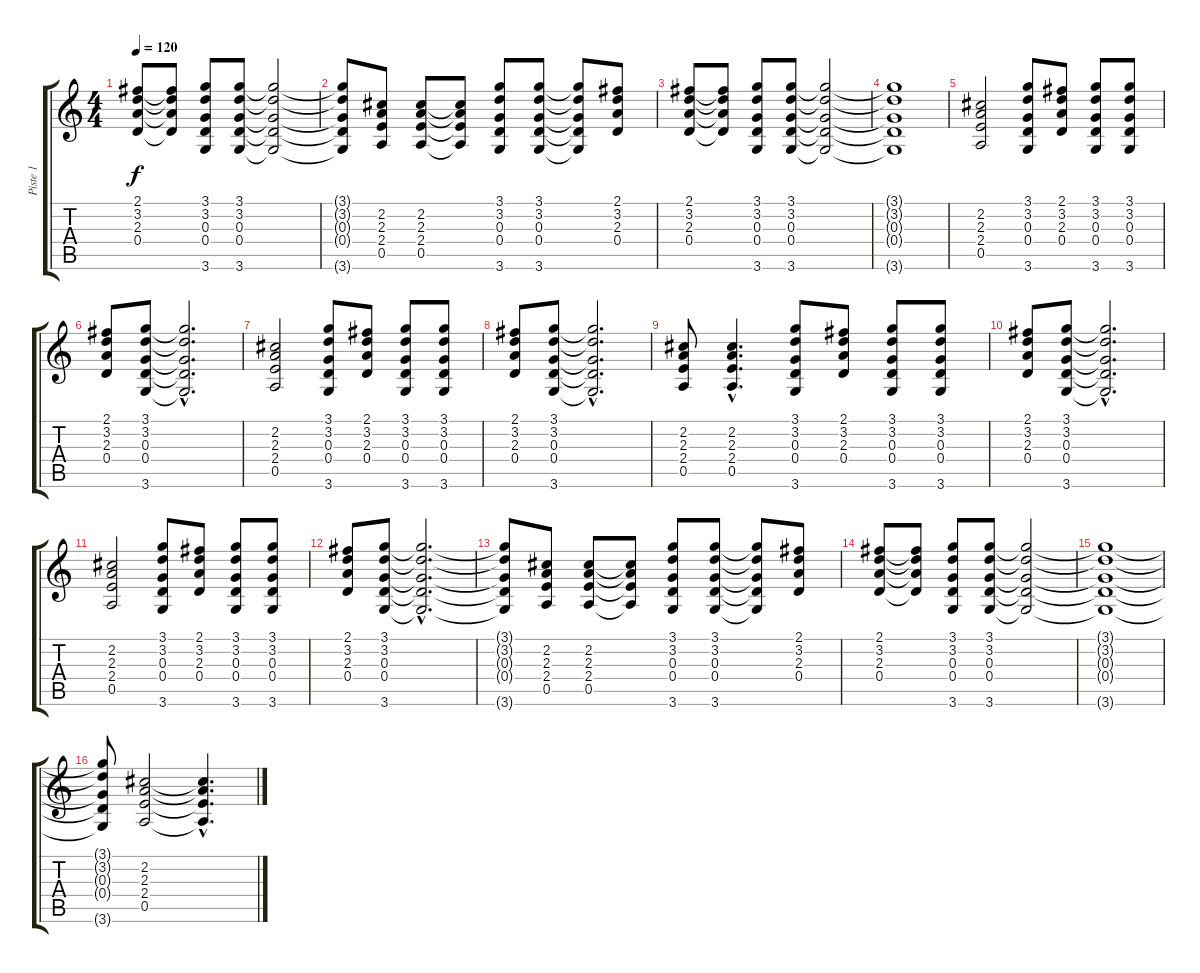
\track ("Piste 1" "Piste 1") {instrument overdrivenguitar}
\staff {score tabs}
\tuning (E4 B3 G3 D3 A2 E2) {hide}
\ts (4 4)
\tempo 120
\clef g2
\ks c
(2.1 3.2 2.3 0.4).8{dy f} (2.1{t} 3.2{t} 2.3{t} 0.4{t}).8 (3.1 3.2 0.3 0.4 3.6).8 (3.1 3.2 0.3 0.4 3.6).8 (3.1{t} 3.2{t} 0.3{t} 0.4{t} 3.6{t}).2 |
(3.1{t} 3.2{t} 0.3{t} 0.4{t} 3.6{t}).8 (2.2 2.3 2.4 0.5).8 (2.2 2.3 2.4 0.5).8 (2.2{t} 2.3{t} 2.4{t} 0.5{t}).8 (3.1 3.2 0.3 0.4 3.6).8 (3.1 3.2 0.3 0.4 3.6).8 (3.1{t} 3.2{t} 0.3{t} 0.4{t} 3.6{t}).8 (2.1 3.2 2.3 0.4).8 |
(2.1 3.2 2.3 0.4).8 (2.1{t} 3.2{t} 2.3{t} 0.4{t}).8 (3.1 3.2 0.3 0.4 3.6).8 (3.1 3.2 0.3 0.4 3.6).8 (3.1{t} 3.2{t} 0.3{t} 0.4{t} 3.6{t}).2 |
(3.1{t} 3.2{t} 0.3{t} 0.4{t} 3.6{t}).1 |
(2.2 2.3 2.4 0.5).2 (3.1 3.2 0.3 0.4 3.6).8 (2.1 3.2 2.3 0.4).8 (3.1 3.2 0.3 0.4 3.6).8 (3.1 3.2 0.3 0.4 3.6).8 |
(2.1 3.2 2.3 0.4).8 (3.1 3.2 0.3 0.4 3.6).8 (3.1{hac t} 3.2{hac t} 0.3{hac t} 0.4{hac t} 3.6{hac t}).2{d} |
(2.2 2.3 2.4 0.5).2 (3.1 3.2 0.3 0.4 3.6).8 (2.1 3.2 2.3 0.4).8 (3.1 3.2 0.3 0.4 3.6).8 (3.1 3.2 0.3 0.4 3.6).8 |
(2.1 3.2 2.3 0.4).8 (3.1 3.2 0.3 0.4 3.6).8 (3.1{hac t} 3.2{hac t} 0.3{hac t} 0.4{hac t} 3.6{hac t}).2{d} |
(2.2 2.3 2.4 0.5).8 (2.2{hac} 2.3{hac} 2.4{hac} 0.5{hac}).4{d} (3.1 3.2 0.3 0.4 3.6).8 (2.1 3.2 2.3 0.4).8 (3.1 3.2 0.3 0.4 3.6).8 (3.1 3.2 0.3 0.4 3.6).8 |
(2.1 3.2 2.3 0.4).8 (3.1 3.2 0.3 0.4 3.6).8 (3.1{hac t} 3.2{hac t} 0.3{hac t} 0.4{hac t} 3.6{hac t}).2{d} |
(2.2 2.3 2.4 0.5).2 (3.1 3.2 0.3 0.4 3.6).8 (2.1 3.2 2.3 0.4).8 (3.1 3.2 0.3 0.4 3.6).8 (3.1 3.2 0.3 0.4 3.6).8 |
(2.1 3.2 2.3 0.4).8 (3.1 3.2 0.3 0.4 3.6).8 (3.1{hac t} 3.2{hac t} 0.3{hac t} 0.4{hac t} 3.6{hac t}).2{d} |
(3.1{t} 3.2{t} 0.3{t} 0.4{t} 3.6{t}).8 (2.2 2.3 2.4 0.5).8 (2.2 2.3 2.4 0.5).8 (2.2{t} 2.3{t} 2.4{t} 0.5{t}).8 (3.1 3.2 0.3 0.4 3.6).8 (3.1 3.2 0.3 0.4 3.6).8 (3.1{t} 3.2{t} 0.3{t} 0.4{t} 3.6{t}).8 (2.1 3.2 2.3 0.4).8 |
(2.1 3.2 2.3 0.4).8 (2.1{t} 3.2{t} 2.3{t} 0.4{t}).8 (3.1 3.2 0.3 0.4 3.6).8 (3.1 3.2 0.3 0.4 3.6).8 (3.1{t} 3.2{t} 0.3{t} 0.4{t} 3.6{t}).2 |
(3.1{t} 3.2{t} 0.3{t} 0.4{t} 3.6{t}).1 |
(3.1{t} 3.2{t} 0.3{t} 0.4{t} 3.6{t}).8 (2.2 2.3 2.4 0.5).2 (2.2{hac t} 2.3{hac t} 2.4{hac t} 0.5{hac t}).4{d}
